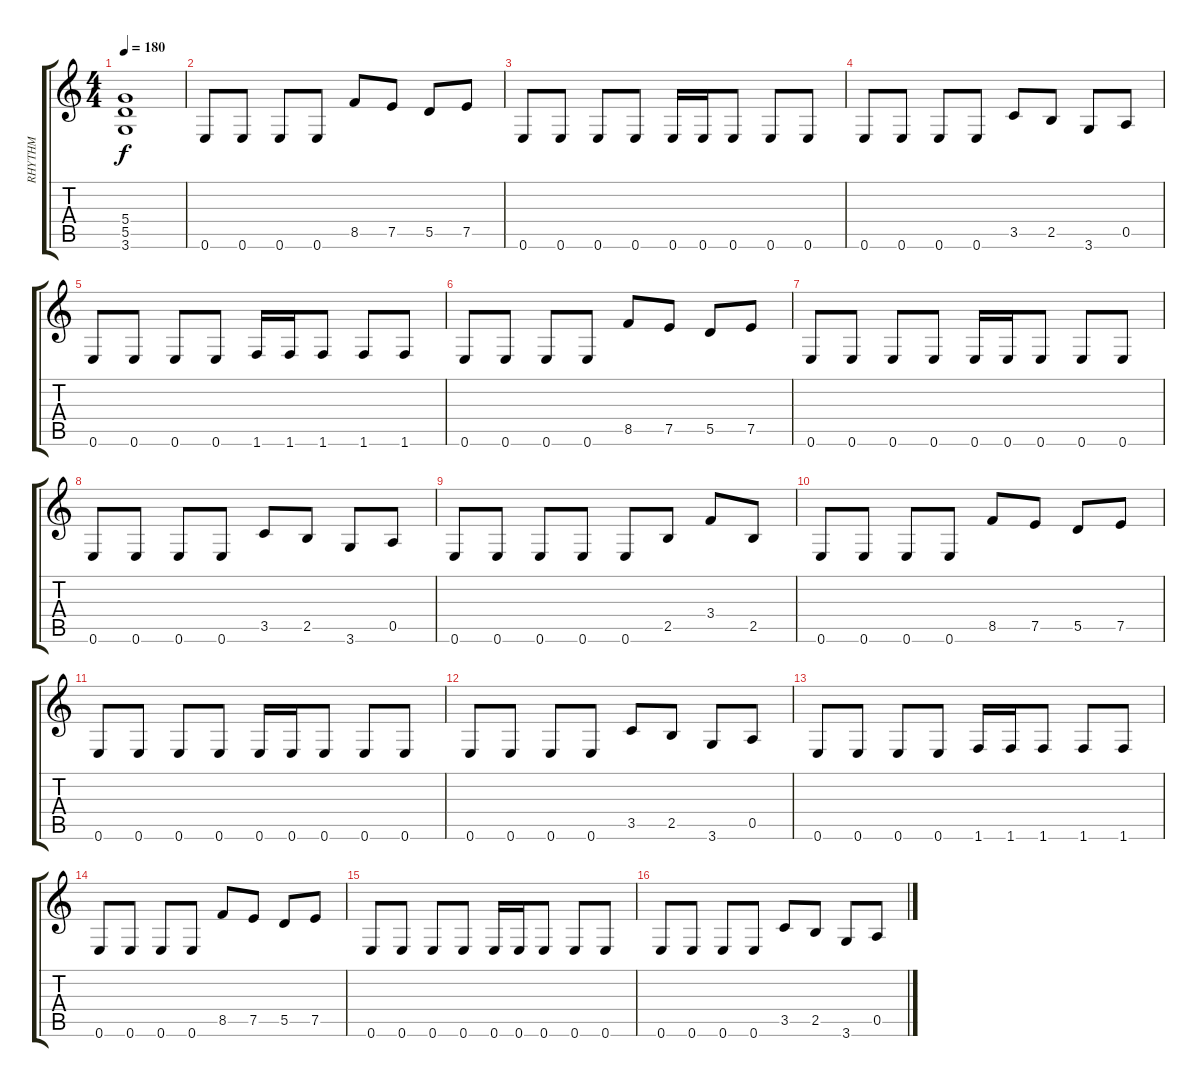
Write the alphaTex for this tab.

\track ("RHYTHM" "RHYTHM") {instrument distortionguitar}
\staff {score tabs}
\tuning (E4 B3 G3 D3 A2 E2) {hide}
\ts (4 4)
\tempo 180
\clef g2
\ks c
(5.4 5.5 3.6).1{dy f} |
0.6.8 0.6.8 0.6.8 0.6.8 8.5.8 7.5.8 5.5.8 7.5.8 |
0.6.8 0.6.8 0.6.8 0.6.8 0.6.16 0.6.16 0.6.8 0.6.8 0.6.8 |
0.6.8 0.6.8 0.6.8 0.6.8 3.5.8 2.5.8 3.6.8 0.5.8 |
0.6.8 0.6.8 0.6.8 0.6.8 1.6.16 1.6.16 1.6.8 1.6.8 1.6.8 |
0.6.8 0.6.8 0.6.8 0.6.8 8.5.8 7.5.8 5.5.8 7.5.8 |
0.6.8 0.6.8 0.6.8 0.6.8 0.6.16 0.6.16 0.6.8 0.6.8 0.6.8 |
0.6.8 0.6.8 0.6.8 0.6.8 3.5.8 2.5.8 3.6.8 0.5.8 |
0.6.8 0.6.8 0.6.8 0.6.8 0.6.8 2.5.8 3.4.8 2.5.8 |
0.6.8 0.6.8 0.6.8 0.6.8 8.5.8 7.5.8 5.5.8 7.5.8 |
0.6.8 0.6.8 0.6.8 0.6.8 0.6.16 0.6.16 0.6.8 0.6.8 0.6.8 |
0.6.8 0.6.8 0.6.8 0.6.8 3.5.8 2.5.8 3.6.8 0.5.8 |
0.6.8 0.6.8 0.6.8 0.6.8 1.6.16 1.6.16 1.6.8 1.6.8 1.6.8 |
0.6.8 0.6.8 0.6.8 0.6.8 8.5.8 7.5.8 5.5.8 7.5.8 |
0.6.8 0.6.8 0.6.8 0.6.8 0.6.16 0.6.16 0.6.8 0.6.8 0.6.8 |
0.6.8 0.6.8 0.6.8 0.6.8 3.5.8 2.5.8 3.6.8 0.5.8
